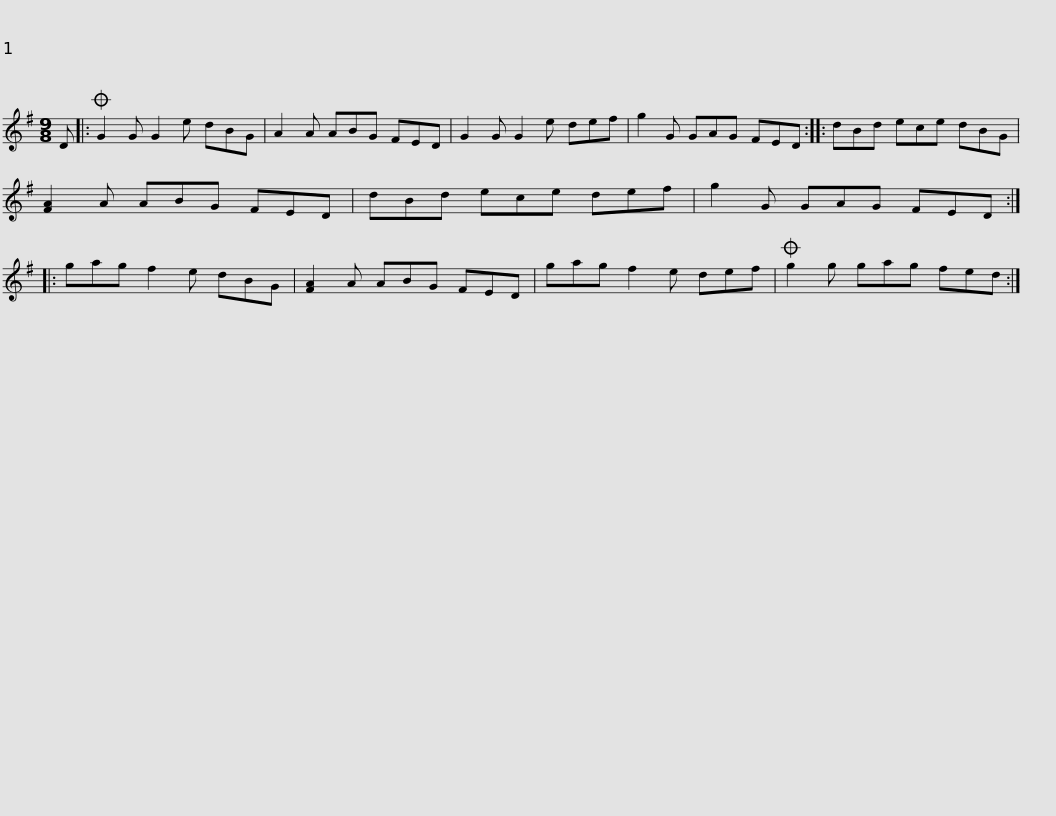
X:1
L:1/8
M:9/8
I:linebreak $
K:G
V:1 treble
V:1
 D |:O G2 G G2 e dBG | A2 A ABG FED | G2 G G2 e def | g2 G GAG FED ::$ %5
 dBd ece dBG | [FA]2 A ABG FED | dBd ece def | g2 G GAG FED :: gag f2 e dBG |$ %10
 [FA]2 A ABG FED | gag f2 e def |O g2 g gag fed :| %13
